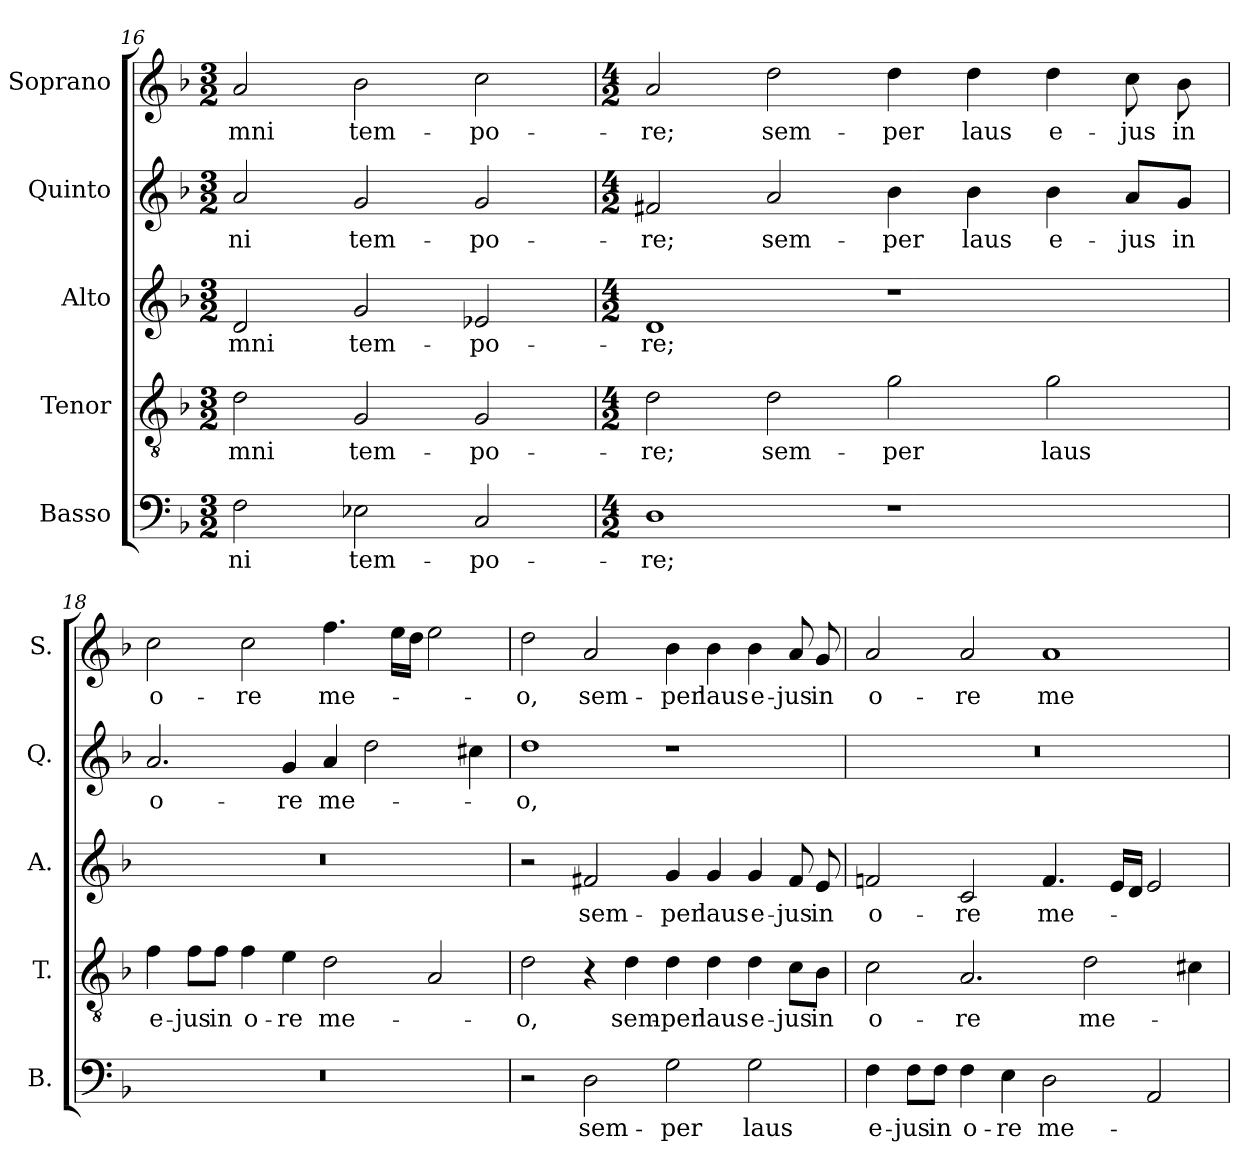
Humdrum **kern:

**kern	**text	**kern	**text	**kern	**text	**kern	**text	**kern	**text
*part5	*part5	*part4	*part4	*part3	*part3	*part2	*part2	*part1	*part1
*staff5	*staff5	*staff4	*staff4	*staff3	*staff3	*staff2	*staff2	*staff1	*staff1
*I"Basso	*	*I"Tenor	*	*I"Alto	*	*I"Quinto	*	*I"Soprano	*
*I'B.	*	*I'T.	*	*I'A.	*	*I'Q.	*	*I'S.	*
!!LO:LB:g=z
*clefF4	*	*clefGv2	*	*clefG2	*	*clefG2	*	*clefG2	*
*	*	*ITrd7c12	*	*	*	*	*	*	*
*k[b-]	*	*k[b-]	*	*k[b-]	*	*k[b-]	*	*k[b-]	*
*F:	*	*F:	*	*F:	*	*F:	*	*F:	*
*M3/2	*	*M3/2	*	*M3/2	*	*M3/2	*	*M3/2	*
=16	=16	=16	=16	=16	=16	=16	=16	=16	=16
!	!LO:LY:b:color=#000000	!	!	!	!	!	!	!	!
!	!	!	!LO:LY:b:color=#000000	!	!	!	!	!	!
!	!	!	!	!	!LO:LY:b:color=#000000	!	!	!	!
!	!	!	!	!	!	!	!LO:LY:b:color=#000000	!	!
!	!	!	!	!	!	!	!	!	!LO:LY:b:color=#000000
2Fi\	-ni	2Di\	-mni	2di/	-mni	2ai/	-ni	2ai/	-mni
!	!LO:LY:b:color=#000000	!	!	!	!	!	!	!	!
!	!	!	!LO:LY:b:color=#000000	!	!	!	!	!	!
!	!	!	!	!	!LO:LY:b:color=#000000	!	!	!	!
!	!	!	!	!	!	!	!LO:LY:b:color=#000000	!	!
!	!	!	!	!	!	!	!	!	!LO:LY:b:color=#000000
2E-Xi\	tem-	2GGi/	tem-	2gi/	tem-	2gi/	tem-	2b-i\	tem-
!	!LO:LY:b:color=#000000	!	!	!	!	!	!	!	!
!	!	!	!LO:LY:b:color=#000000	!	!	!	!	!	!
!	!	!	!	!	!LO:LY:b:color=#000000	!	!	!	!
!	!	!	!	!	!	!	!LO:LY:b:color=#000000	!	!
!	!	!	!	!	!	!	!	!	!LO:LY:b:color=#000000
2Ci/	-po-	2GGi/	-po-	2e-Xi/	-po-	2gi/	-po-	2cci\	-po-
=17	=17	=17	=17	=17	=17	=17	=17	=17	=17
*M4/2	*	*M4/2	*	*M4/2	*	*M4/2	*	*M4/2	*
!	!LO:LY:b:color=#000000	!	!	!	!	!	!	!	!
!	!	!	!LO:LY:b:color=#000000	!	!	!	!	!	!
!	!	!	!	!	!LO:LY:b:color=#000000	!	!	!	!
!	!	!	!	!	!	!	!LO:LY:b:color=#000000	!	!
!	!	!	!	!	!	!	!	!	!LO:LY:b:color=#000000
1Di	-re;	2Di\	-re;	1di	-re;	2f#Xi/	-re;	2ai/	-re;
!	!	!	!LO:LY:b:color=#000000	!	!	!	!	!	!
!	!	!	!	!	!	!	!LO:LY:b:color=#000000	!	!
!	!	!	!	!	!	!	!	!	!LO:LY:b:color=#000000
.	.	2Di\	sem-	.	.	2ai/	sem-	2ddi\	sem-
!	!	!	!LO:LY:b:color=#000000	!	!	!	!	!	!
!	!	!	!	!	!	!	!LO:LY:b:color=#000000	!	!
!	!	!	!	!	!	!	!	!	!LO:LY:b:color=#000000
1r	.	2Gi\	-per	1r	.	4b-i\	-per	4ddi\	-per
!	!	!	!	!	!	!	!LO:LY:b:color=#000000	!	!
!	!	!	!	!	!	!	!	!	!LO:LY:b:color=#000000
.	.	.	.	.	.	4b-i\	laus	4ddi\	laus
!	!	!	!LO:LY:b:color=#000000	!	!	!	!	!	!
!	!	!	!	!	!	!	!LO:LY:b:color=#000000	!	!
!	!	!	!	!	!	!	!	!	!LO:LY:b:color=#000000
.	.	2Gi\	laus	.	.	4b-i\	e-	4ddi\	e-
!	!	!	!	!	!	!	!LO:LY:b:color=#000000	!	!
!	!	!	!	!	!	!	!	!	!LO:LY:b:color=#000000
.	.	.	.	.	.	8ai/L	-jus	8cci\	-jus
!	!	!	!	!	!	!	!LO:LY:b:color=#000000	!	!
!	!	!	!	!	!	!	!	!	!LO:LY:b:color=#000000
.	.	.	.	.	.	8gi/J	in	8b-i\	in
=18	=18	=18	=18	=18	=18	=18	=18	=18	=18
!LO:N:vis=1	!	!	!	!	!	!	!	!	!
!	!	!	!LO:LY:b:color=#000000	!LO:N:vis=1	!	!	!	!	!
!	!	!	!	!	!	!	!LO:LY:b:color=#000000	!	!
!	!	!	!	!	!	!	!	!	!LO:LY:b:color=#000000
0r	.	4Fi\	e-	0r	.	2.ai/	o-	2cci\	o-
!	!	!	!LO:LY:b:color=#000000	!	!	!	!	!	!
.	.	8Fi\L	-jus	.	.	.	.	.	.
!	!	!	!LO:LY:b:color=#000000	!	!	!	!	!	!
.	.	8Fi\J	in	.	.	.	.	.	.
!	!	!	!LO:LY:b:color=#000000	!	!	!	!	!	!
!	!	!	!	!	!	!	!	!	!LO:LY:b:color=#000000
.	.	4Fi\	o-	.	.	.	.	2cci\	-re
!	!	!	!LO:LY:b:color=#000000	!	!	!	!	!	!
!	!	!	!	!	!	!	!LO:LY:b:color=#000000	!	!
.	.	4Ei\	-re	.	.	4gi/	-re	.	.
!	!	!	!LO:LY:b:color=#000000	!	!	!	!	!	!
!	!	!	!	!	!	!	!LO:LY:b:color=#000000	!	!
!	!	!	!	!	!	!	!	!	!LO:LY:b:color=#000000
.	.	2Di\	me-	.	.	4ai/	me-	4.ffi\	me-
.	.	.	.	.	.	2ddi\	.	.	.
.	.	.	.	.	.	.	.	16eei\LL	.
.	.	.	.	.	.	.	.	16ddi\JJ	.
.	.	2AAi/	.	.	.	.	.	2eei\	.
.	.	.	.	.	.	4cc#Xi\	.	.	.
=19	=19	=19	=19	=19	=19	=19	=19	=19	=19
!	!	!	!LO:LY:b:color=#000000	!	!	!	!	!	!
!	!	!	!	!	!	!	!LO:LY:b:color=#000000	!	!
!	!	!	!	!	!	!	!	!	!LO:LY:b:color=#000000
2r	.	2Di\	-o,	2r	.	1ddi	-o,	2ddi\	-o,
!	!LO:LY:b:color=#000000	!	!	!	!	!	!	!	!
!	!	!	!	!	!LO:LY:b:color=#000000	!	!	!	!
!	!	!	!	!	!	!	!	!	!LO:LY:b:color=#000000
2Di\	sem-	4r	.	2f#Xi/	sem-	.	.	2ai/	sem-
!	!	!	!LO:LY:b:color=#000000	!	!	!	!	!	!
.	.	4Di\	sem-	.	.	.	.	.	.
!	!LO:LY:b:color=#000000	!	!	!	!	!	!	!	!
!	!	!	!LO:LY:b:color=#000000	!	!	!	!	!	!
!	!	!	!	!	!LO:LY:b:color=#000000	!	!	!	!
!	!	!	!	!	!	!	!	!	!LO:LY:b:color=#000000
2Gi\	-per	4Di\	-per	4gi/	-per	1r	.	4b-i\	-per
!	!	!	!LO:LY:b:color=#000000	!	!	!	!	!	!
!	!	!	!	!	!LO:LY:b:color=#000000	!	!	!	!
!	!	!	!	!	!	!	!	!	!LO:LY:b:color=#000000
.	.	4Di\	laus	4gi/	laus	.	.	4b-i\	laus
!	!LO:LY:b:color=#000000	!	!	!	!	!	!	!	!
!	!	!	!LO:LY:b:color=#000000	!	!	!	!	!	!
!	!	!	!	!	!LO:LY:b:color=#000000	!	!	!	!
!	!	!	!	!	!	!	!	!	!LO:LY:b:color=#000000
2Gi\	laus	4Di\	e-	4gi/	e-	.	.	4b-i\	e-
!	!	!	!LO:LY:b:color=#000000	!	!	!	!	!	!
!	!	!	!	!	!LO:LY:b:color=#000000	!	!	!	!
!	!	!	!	!	!	!	!	!	!LO:LY:b:color=#000000
.	.	8Ci\L	-jus	8f#i/	-jus	.	.	8ai/	-jus
!	!	!	!LO:LY:b:color=#000000	!	!	!	!	!	!
!	!	!	!	!	!LO:LY:b:color=#000000	!	!	!	!
!	!	!	!	!	!	!	!	!	!LO:LY:b:color=#000000
.	.	8BB-i\J	in	8ei/	in	.	.	8gi/	in
!!LO:PB:g=z
=20	=20	=20	=20	=20	=20	=20	=20	=20	=20
!	!LO:LY:b:color=#000000	!	!	!	!	!	!	!	!
!	!	!	!LO:LY:b:color=#000000	!	!	!	!	!	!
!	!	!	!	!	!LO:LY:b:color=#000000	!LO:N:vis=1	!	!	!
!	!	!	!	!	!	!	!	!	!LO:LY:b:color=#000000
4Fi\	e-	2Ci\	o-	2fni/	o-	0r	.	2ai/	o-
!	!LO:LY:b:color=#000000	!	!	!	!	!	!	!	!
8Fi\L	-jus	.	.	.	.	.	.	.	.
!	!LO:LY:b:color=#000000	!	!	!	!	!	!	!	!
8Fi\J	in	.	.	.	.	.	.	.	.
!	!LO:LY:b:color=#000000	!	!	!	!	!	!	!	!
!	!	!	!LO:LY:b:color=#000000	!	!	!	!	!	!
!	!	!	!	!	!LO:LY:b:color=#000000	!	!	!	!
!	!	!	!	!	!	!	!	!	!LO:LY:b:color=#000000
4Fi\	o-	2.AAi/	-re	2ci/	-re	.	.	2ai/	-re
!	!LO:LY:b:color=#000000	!	!	!	!	!	!	!	!
4Ei\	-re	.	.	.	.	.	.	.	.
!	!LO:LY:b:color=#000000	!	!	!	!	!	!	!	!
!	!	!	!	!	!LO:LY:b:color=#000000	!	!	!	!
!	!	!	!	!	!	!	!	!	!LO:LY:b:color=#000000
2Di\	me-	.	.	4.fi/	me-	.	.	1ai	me-
!	!	!	!LO:LY:b:color=#000000	!	!	!	!	!	!
.	.	2Di\	me-	.	.	.	.	.	.
.	.	.	.	16ei/LL	.	.	.	.	.
.	.	.	.	16di/JJ	.	.	.	.	.
2AAi/	.	.	.	2ei/	.	.	.	.	.
.	.	4C#Xi\	.	.	.	.	.	.	.
=	=	=	=	=	=	=	=	=	=
*-	*-	*-	*-	*-	*-	*-	*-	*-	*-
